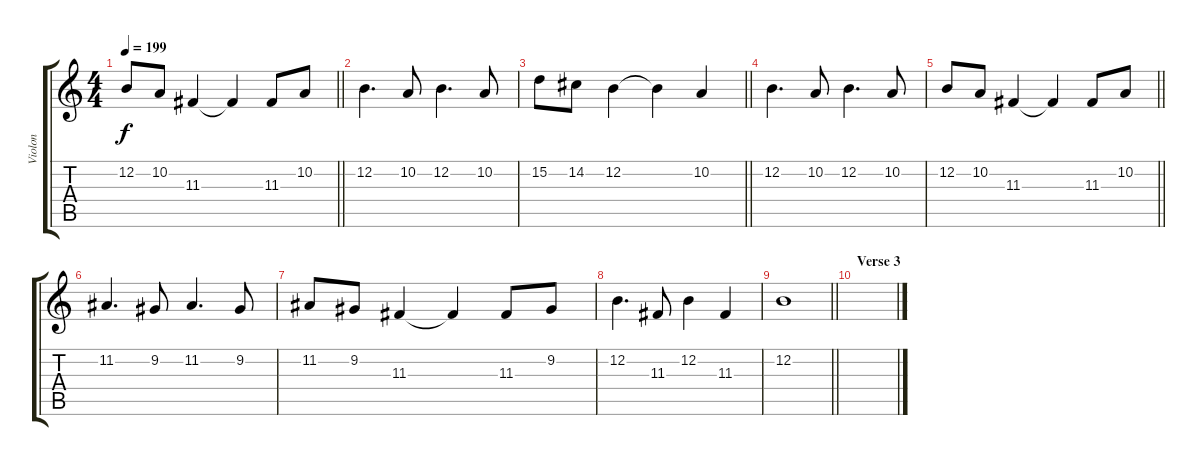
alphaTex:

\track ("Violon" "Violon") {instrument stringensemble1}
\staff {score tabs}
\tuning (E4 B3 G3 D3 A2 E2) {hide}
\ts (4 4)
\tempo 199
\clef g2
\barLineRight lightlight
\ks c
12.2.8{dy f} 10.2.8 11.3.4 11.3{t}.4 11.3.8 10.2.8 |
12.2.4{d} 10.2.8 12.2.4{d} 10.2.8 |
\barLineRight lightlight
15.2.8 14.2.8 12.2.4 12.2{t}.4 10.2.4 |
12.2.4{d} 10.2.8 12.2.4{d} 10.2.8 |
\barLineRight lightlight
12.2.8 10.2.8 11.3.4 11.3{t}.4 11.3.8 10.2.8 |
11.2.4{d} 9.2.8 11.2.4{d} 9.2.8 |
11.2.8 9.2.8 11.3.4 11.3{t}.4 11.3.8 9.2.8 |
12.2.4{d} 11.3.8 12.2.4 11.3.4 |
\barLineRight lightlight
12.2.1 |
\section ("" "Verse 3")
